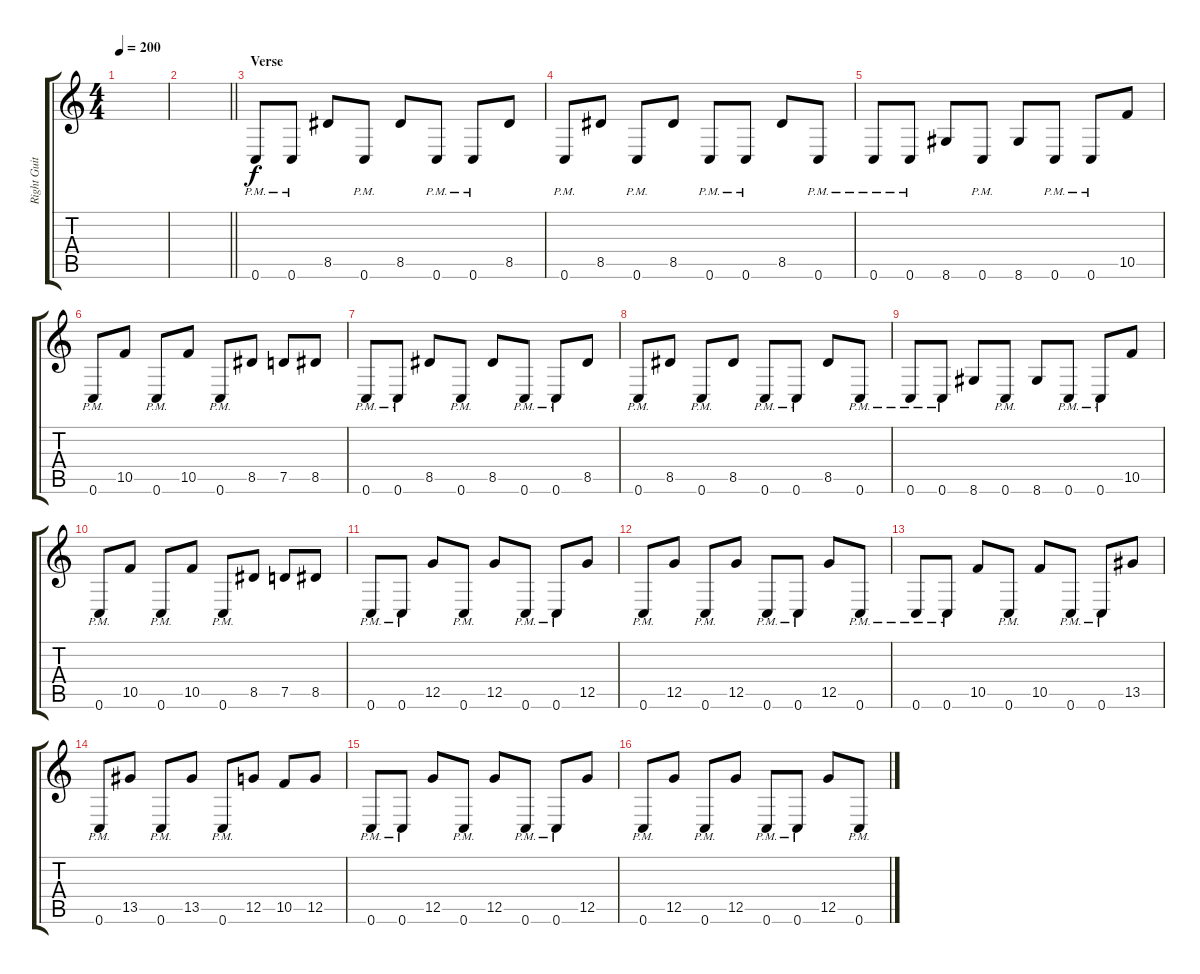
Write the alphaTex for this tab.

\track ("Right Guitar" "Right Guit") {instrument overdrivenguitar}
\staff {score tabs}
\tuning (D4 A3 F3 C3 G2 C2) {hide}
\ts (4 4)
\tempo 200
\clef g2
\ks c
|
\barLineRight lightlight
|
\section ("" "Verse")
0.6{pm}.8 0.6{pm}.8 8.5.8 0.6{pm}.8 8.5.8 0.6{pm}.8 0.6{pm}.8 8.5.8 |
0.6{pm}.8 8.5.8 0.6{pm}.8 8.5.8 0.6{pm}.8 0.6{pm}.8 8.5.8 0.6{pm}.8 |
0.6{pm}.8 0.6{pm}.8 8.6.8 0.6{pm}.8 8.6.8 0.6{pm}.8 0.6{pm}.8 10.5.8 |
0.6{pm}.8 10.5.8 0.6{pm}.8 10.5.8 0.6{pm}.8 8.5.8 7.5.8 8.5.8 |
0.6{pm}.8 0.6{pm}.8 8.5.8 0.6{pm}.8 8.5.8 0.6{pm}.8 0.6{pm}.8 8.5.8 |
0.6{pm}.8 8.5.8 0.6{pm}.8 8.5.8 0.6{pm}.8 0.6{pm}.8 8.5.8 0.6{pm}.8 |
0.6{pm}.8 0.6{pm}.8 8.6.8 0.6{pm}.8 8.6.8 0.6{pm}.8 0.6{pm}.8 10.5.8 |
0.6{pm}.8 10.5.8 0.6{pm}.8 10.5.8 0.6{pm}.8 8.5.8 7.5.8 8.5.8 |
0.6{pm}.8 0.6{pm}.8 12.5.8 0.6{pm}.8 12.5.8 0.6{pm}.8 0.6{pm}.8 12.5.8 |
0.6{pm}.8 12.5.8 0.6{pm}.8 12.5.8 0.6{pm}.8 0.6{pm}.8 12.5.8 0.6{pm}.8 |
0.6{pm}.8 0.6{pm}.8 10.5.8 0.6{pm}.8 10.5.8 0.6{pm}.8 0.6{pm}.8 13.5.8 |
0.6{pm}.8 13.5.8 0.6{pm}.8 13.5.8 0.6{pm}.8 12.5.8 10.5.8 12.5.8 |
0.6{pm}.8 0.6{pm}.8 12.5.8 0.6{pm}.8 12.5.8 0.6{pm}.8 0.6{pm}.8 12.5.8 |
0.6{pm}.8 12.5.8 0.6{pm}.8 12.5.8 0.6{pm}.8 0.6{pm}.8 12.5.8 0.6{pm}.8
